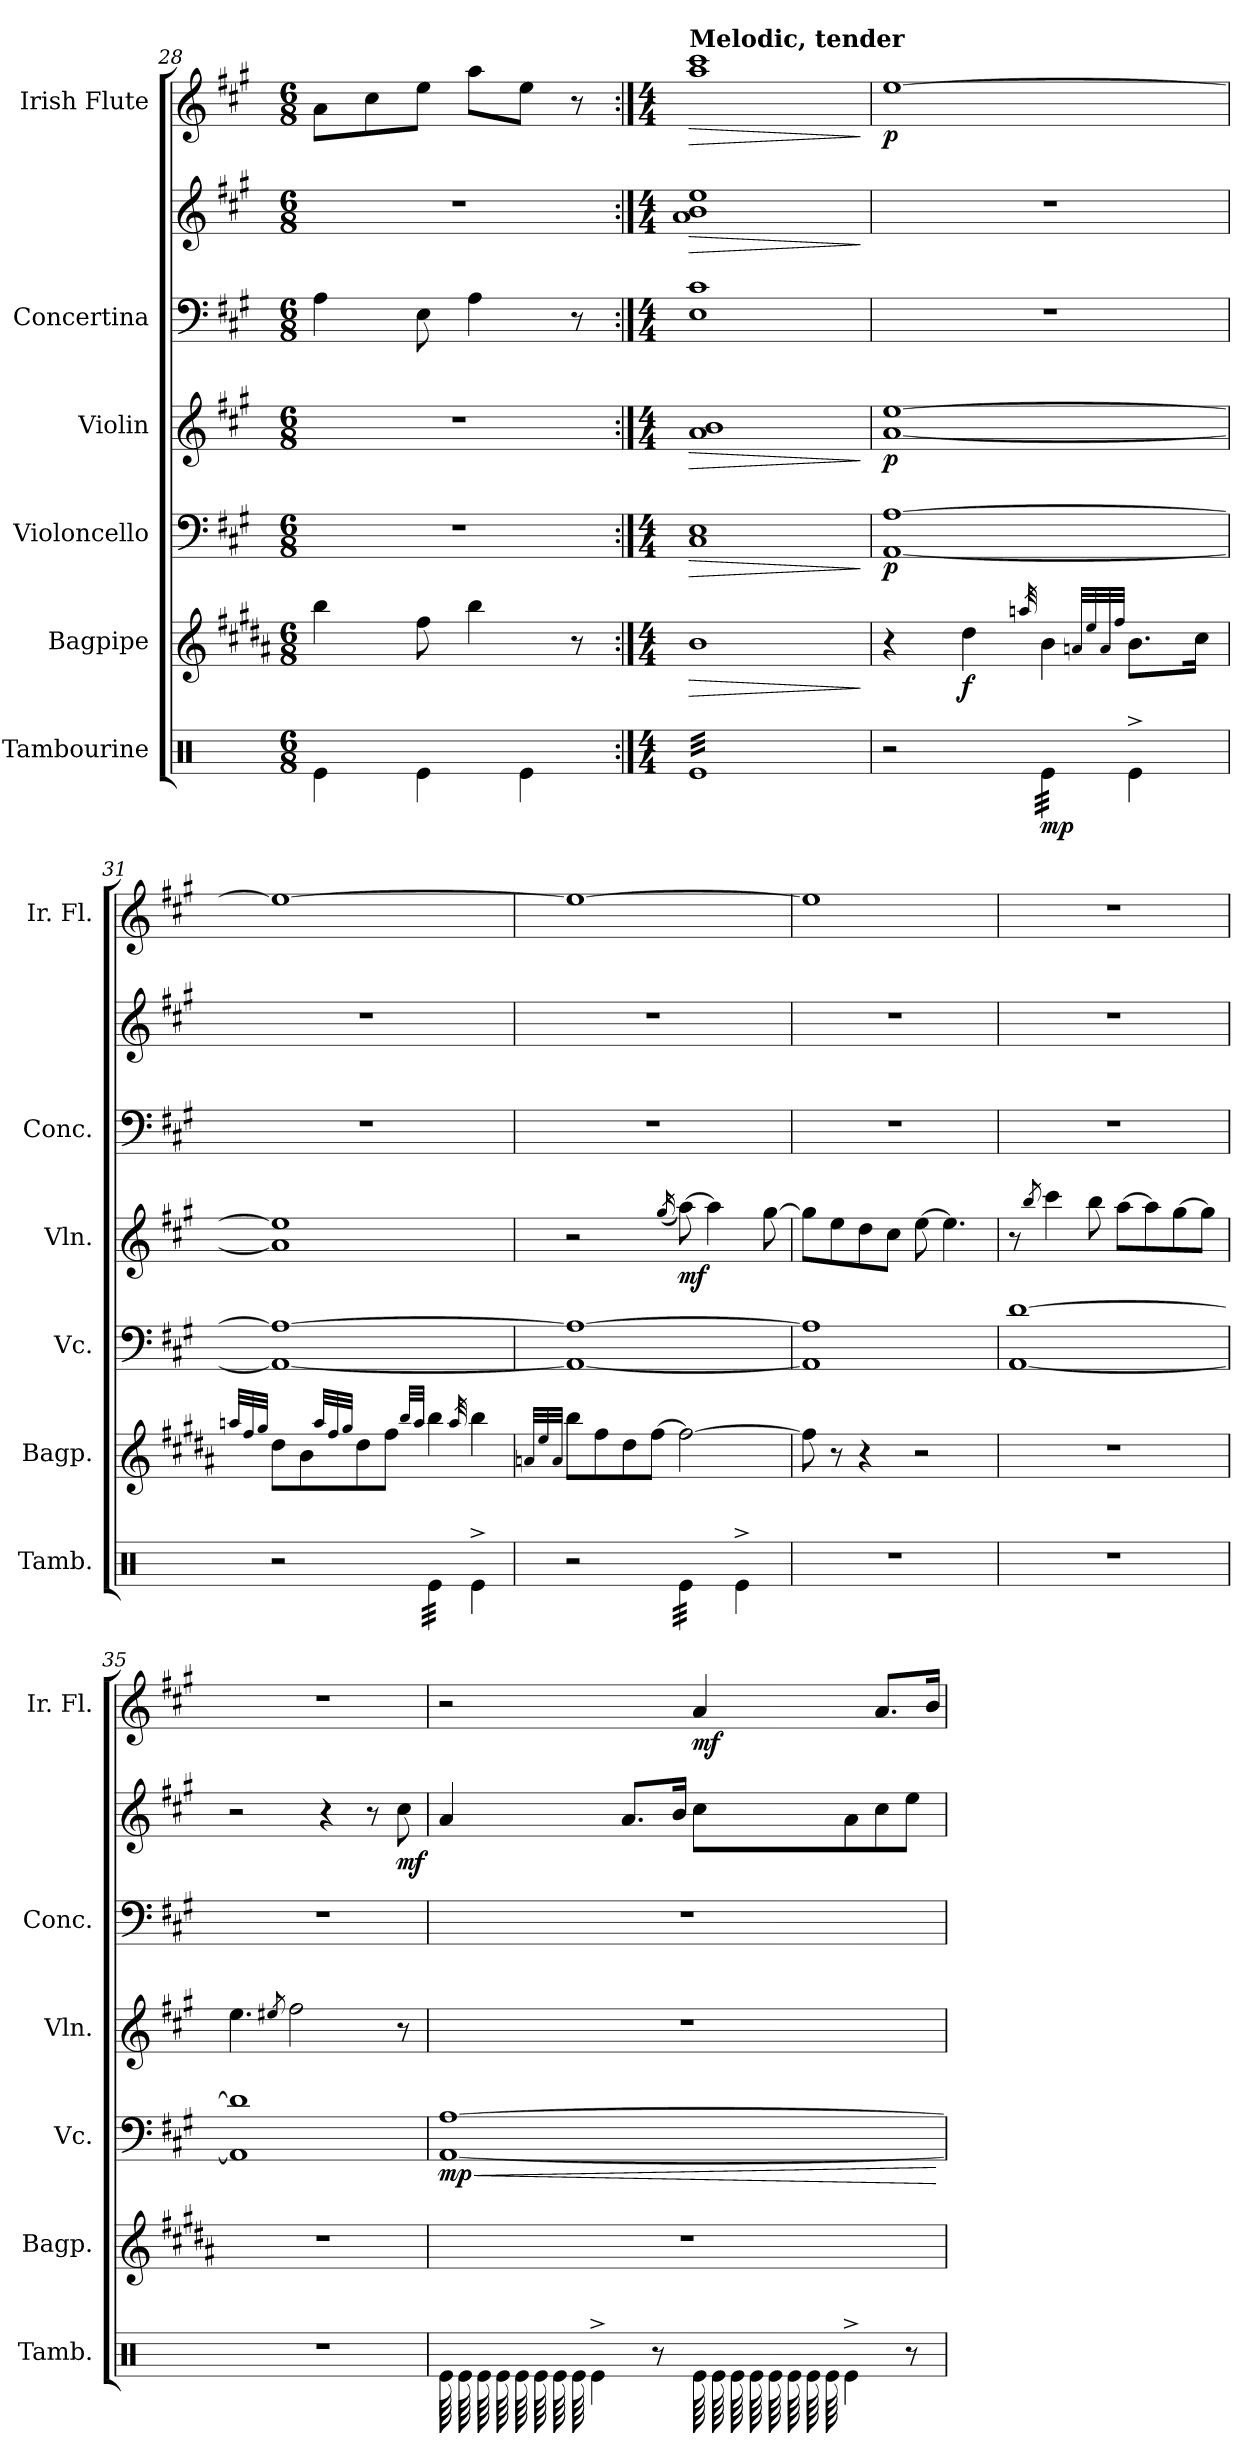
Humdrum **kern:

**kern	**dynam	**kern	**dynam	**kern	**dynam	**kern	**dynam	**kern	**kern	**dynam	**kern	**dynam
*part6	*part6	*part5	*part5	*part4	*part4	*part3	*part3	*part2	*part2	*part2	*part1	*part1
*staff7	*staff7	*staff6	*staff6	*staff5	*staff5	*staff4	*staff4	*staff3	*staff2	*staff2/3	*staff1	*staff1
*I"Tambourine	*	*I"Bagpipe	*	*I"Violoncello	*	*I"Violin	*	*I"Concertina	*	*	*I"Irish Flute	*
*I'Tamb.	*	*I'Bagp.	*	*I'Vc.	*	*I'Vln.	*	*I'Conc.	*	*	*I'Ir. Fl.	*
*clefX	*	*clefG2	*	*clefF4	*	*clefG2	*	*clefF4	*clefG2	*	*clefG2	*
*	*	*ITrd1c2	*	*	*	*	*	*	*	*	*	*
*k[]	*	*k[f#c#g#]	*	*k[f#c#g#]	*	*k[f#c#g#]	*	*k[f#c#g#]	*k[f#c#g#]	*	*k[f#c#g#]	*
*M6/8	*	*M6/8	*	*M6/8	*	*M6/8	*	*M6/8	*M6/8	*	*M6/8	*
=28	=28	=28	=28	=28	=28	=28	=28	=28	=28	=28	=28	=28
4Re\	.	4aa\	.	2.r	.	2.r	.	4A\	2.r	.	8a\L	.
.	.	.	.	.	.	.	.	.	.	.	8cc#\	.
4Re\	.	8ee\	.	.	.	.	.	8E\	.	.	8ee\J	.
.	.	4aa\	.	.	.	.	.	4A\	.	.	8aa\L	.
4Re\	.	.	.	.	.	.	.	.	.	.	8ee\J	.
.	.	8r	.	.	.	.	.	8r	.	.	8r	.
!!LO:PB:g=z
=29:|!	=29:|!	=29:|!	=29:|!	=29:|!	=29:|!	=29:|!	=29:|!	=29:|!	=29:|!	=29:|!	=29:|!	=29:|!
*M4/4	*	*M4/4	*	*M4/4	*	*M4/4	*	*M4/4	*M4/4	*	*M4/4	*
*	*	*	*	*	*	*	*	*	*	*	*MM82	*
!	!	!	!	!	!	!	!	!	!	!	!LO:TX:a:B:t=Melodic, tender	!
!	!	!	!LO:HP:b	!	!LO:HP:b	!	!LO:HP:b	!	!	!LO:HP:b	!	!LO:HP:b
*tremolo	*	*	*	*	*	*	*	*	*	*	*	*
32ReLLL	.	1a	>	1C# 1E	>	1a 1b	>	1E 1c#	1a 1b 1ee	>	1aa 1ccc#	>
32Re	.	.	.	.	.	.	.	.	.	.	.	.
32Re	.	.	.	.	.	.	.	.	.	.	.	.
32Re	.	.	.	.	.	.	.	.	.	.	.	.
32Re	.	.	.	.	.	.	.	.	.	.	.	.
32Re	.	.	.	.	.	.	.	.	.	.	.	.
32Re	.	.	.	.	.	.	.	.	.	.	.	.
32Re	.	.	.	.	.	.	.	.	.	.	.	.
32Re	.	.	.	.	.	.	.	.	.	.	.	.
32Re	.	.	.	.	.	.	.	.	.	.	.	.
32Re	.	.	.	.	.	.	.	.	.	.	.	.
32Re	.	.	.	.	.	.	.	.	.	.	.	.
32Re	.	.	.	.	.	.	.	.	.	.	.	.
32Re	.	.	.	.	.	.	.	.	.	.	.	.
32Re	.	.	.	.	.	.	.	.	.	.	.	.
32Re	.	.	.	.	.	.	.	.	.	.	.	.
32Re	.	.	.	.	.	.	.	.	.	.	.	.
32Re	.	.	.	.	.	.	.	.	.	.	.	.
32Re	.	.	.	.	.	.	.	.	.	.	.	.
32Re	.	.	.	.	.	.	.	.	.	.	.	.
32Re	.	.	.	.	.	.	.	.	.	.	.	.
32Re	.	.	.	.	.	.	.	.	.	.	.	.
32Re	.	.	.	.	.	.	.	.	.	.	.	.
32Re	.	.	.	.	.	.	.	.	.	.	.	.
32Re	.	.	.	.	.	.	.	.	.	.	.	.
32Re	.	.	.	.	.	.	.	.	.	.	.	.
32Re	.	.	.	.	.	.	.	.	.	.	.	.
32Re	.	.	.	.	.	.	.	.	.	.	.	.
32Re	.	.	.	.	.	.	.	.	.	.	.	.
32Re	.	.	.	.	.	.	.	.	.	.	.	.
32Re	.	.	.	.	.	.	.	.	.	.	.	.
32ReJJJ	.	.	.	.	.	.	.	.	.	.	.	.
.	.	.	]	.	]	.	]	.	.	]	.	]
=30	=30	=30	=30	=30	=30	=30	=30	=30	=30	=30	=30	=30
!	!	!	!	!	!LO:DY:b	!	!LO:DY:b	!	!	!	!	!LO:DY:b
2r	.	4r	.	[1AA [1A	p	[1a [1ee	p	1r	1r	.	[1ee	p
!	!	!	!LO:DY:b	!	!	!	!	!	!	!	!	!
.	.	4cc#\	f	.	.	.	.	.	.	.	.	.
.	.	32qggn/	.	.	.	.	.	.	.	.	.	.
!	!LO:DY:b	!	!	!	!	!	!	!	!	!	!	!
32Re\LLL	mp	4a\	.	.	.	.	.	.	.	.	.	.
32Re\	.	.	.	.	.	.	.	.	.	.	.	.
32Re\	.	.	.	.	.	.	.	.	.	.	.	.
32Re\	.	.	.	.	.	.	.	.	.	.	.	.
32Re\	.	.	.	.	.	.	.	.	.	.	.	.
32Re\	.	.	.	.	.	.	.	.	.	.	.	.
32Re\	.	.	.	.	.	.	.	.	.	.	.	.
32Re\JJJ	.	.	.	.	.	.	.	.	.	.	.	.
*Xtremolo	*	*	*	*	*	*	*	*	*	*	*	*
.	.	32qgn/LLL	.	.	.	.	.	.	.	.	.	.
.	.	32qdd/	.	.	.	.	.	.	.	.	.	.
.	.	32qg/	.	.	.	.	.	.	.	.	.	.
.	.	32qee/JJJ	.	.	.	.	.	.	.	.	.	.
4Re^\	.	8.a\L	.	.	.	.	.	.	.	.	.	.
.	.	16b\Jk	.	.	.	.	.	.	.	.	.	.
=31	=31	=31	=31	=31	=31	=31	=31	=31	=31	=31	=31	=31
.	.	32qggn/LLL	.	.	.	.	.	.	.	.	.	.
.	.	32qee/	.	.	.	.	.	.	.	.	.	.
.	.	32qff#/JJJ	.	.	.	.	.	.	.	.	.	.
2r	.	8cc#\L	.	1AA_ 1A_	.	1a] 1ee]	.	1r	1r	.	1ee_	.
.	.	8a\	.	.	.	.	.	.	.	.	.	.
.	.	32qgg/LLL	.	.	.	.	.	.	.	.	.	.
.	.	32qee/	.	.	.	.	.	.	.	.	.	.
.	.	32qff#/JJJ	.	.	.	.	.	.	.	.	.	.
.	.	8cc#\	.	.	.	.	.	.	.	.	.	.
.	.	8ee\J	.	.	.	.	.	.	.	.	.	.
.	.	32qaa/LLL	.	.	.	.	.	.	.	.	.	.
.	.	32qgg/JJJ	.	.	.	.	.	.	.	.	.	.
*tremolo	*	*	*	*	*	*	*	*	*	*	*	*
32Re\LLL	.	4aa\	.	.	.	.	.	.	.	.	.	.
32Re\	.	.	.	.	.	.	.	.	.	.	.	.
32Re\	.	.	.	.	.	.	.	.	.	.	.	.
32Re\	.	.	.	.	.	.	.	.	.	.	.	.
32Re\	.	.	.	.	.	.	.	.	.	.	.	.
32Re\	.	.	.	.	.	.	.	.	.	.	.	.
32Re\	.	.	.	.	.	.	.	.	.	.	.	.
32Re\JJJ	.	.	.	.	.	.	.	.	.	.	.	.
*Xtremolo	*	*	*	*	*	*	*	*	*	*	*	*
.	.	32qgg/	.	.	.	.	.	.	.	.	.	.
4Re^\	.	4aa\	.	.	.	.	.	.	.	.	.	.
!!LO:PB:g=z
=32	=32	=32	=32	=32	=32	=32	=32	=32	=32	=32	=32	=32
.	.	32qgn/LLL	.	.	.	.	.	.	.	.	.	.
.	.	32qdd/	.	.	.	.	.	.	.	.	.	.
.	.	32qg/JJJ	.	.	.	.	.	.	.	.	.	.
2r	.	8aa\L	.	1AA_ 1A_	.	2r	.	1r	1r	.	1ee_	.
.	.	8ee\	.	.	.	.	.	.	.	.	.	.
.	.	8cc#\	.	.	.	.	.	.	.	.	.	.
.	.	[8ee\J	.	.	.	.	.	.	.	.	.	.
.	.	.	.	.	.	(16qgg#/	.	.	.	.	.	.
!	!	!	!	!	!	!	!LO:DY:b	!	!	!	!	!
*tremolo	*	*	*	*	*	*	*	*	*	*	*	*
32Re\LLL	.	2ee\_	.	.	.	[8aa\)	mf	.	.	.	.	.
32Re\	.	.	.	.	.	.	.	.	.	.	.	.
32Re\	.	.	.	.	.	.	.	.	.	.	.	.
32Re\	.	.	.	.	.	.	.	.	.	.	.	.
32Re\	.	.	.	.	.	4aa\]	.	.	.	.	.	.
32Re\	.	.	.	.	.	.	.	.	.	.	.	.
32Re\	.	.	.	.	.	.	.	.	.	.	.	.
32Re\JJJ	.	.	.	.	.	.	.	.	.	.	.	.
*Xtremolo	*	*	*	*	*	*	*	*	*	*	*	*
4Re^\	.	.	.	.	.	.	.	.	.	.	.	.
.	.	.	.	.	.	[8gg#\	.	.	.	.	.	.
=33	=33	=33	=33	=33	=33	=33	=33	=33	=33	=33	=33	=33
1r	.	8ee\]	.	1AA] 1A]	.	8gg#\L]	.	1r	1r	.	1ee]	.
.	.	8r	.	.	.	8ee\	.	.	.	.	.	.
.	.	4r	.	.	.	8dd\	.	.	.	.	.	.
.	.	.	.	.	.	8cc#\J	.	.	.	.	.	.
.	.	2r	.	.	.	[8ee\	.	.	.	.	.	.
.	.	.	.	.	.	4.ee\]	.	.	.	.	.	.
=34	=34	=34	=34	=34	=34	=34	=34	=34	=34	=34	=34	=34
1r	.	1r	.	[1AA [1d	.	8r	.	1r	1r	.	1r	.
.	.	.	.	.	.	8qbb/	.	.	.	.	.	.
.	.	.	.	.	.	4ccc#\	.	.	.	.	.	.
.	.	.	.	.	.	8bb\	.	.	.	.	.	.
.	.	.	.	.	.	[8aa\L	.	.	.	.	.	.
.	.	.	.	.	.	8aa\]	.	.	.	.	.	.
.	.	.	.	.	.	[8gg#\	.	.	.	.	.	.
.	.	.	.	.	.	8gg#\J]	.	.	.	.	.	.
=35	=35	=35	=35	=35	=35	=35	=35	=35	=35	=35	=35	=35
1r	.	1r	.	1AA] 1d]	.	4.ee\	.	1r	2r	.	1r	.
.	.	.	.	.	.	8qee#X/	.	.	.	.	.	.
.	.	.	.	.	.	2ff#\	.	.	.	.	.	.
.	.	.	.	.	.	.	.	.	4r	.	.	.
.	.	.	.	.	.	.	.	.	8r	.	.	.
!	!	!	!	!	!	!	!	!	!	!LO:DY:b	!	!
.	.	.	.	.	.	8r	.	.	8cc#\	mf	.	.
!!LO:PB:g=z
=36	=36	=36	=36	=36	=36	=36	=36	=36	=36	=36	=36	=36
!	!	!	!	!	!LO:HP:b	!	!	!	!	!	!	!
!	!	!	!	!	!LO:DY:n=1:b	!	!	!	!	!	!	!
*tremolo	*	*	*	*	*	*	*	*	*	*	*	*
64Re\	.	1r	.	[1AA [1A	< mp	1r	.	1r	4a/	.	2r	.
64Re\	.	.	.	.	.	.	.	.	.	.	.	.
64Re\	.	.	.	.	.	.	.	.	.	.	.	.
64Re\	.	.	.	.	.	.	.	.	.	.	.	.
64Re\	.	.	.	.	.	.	.	.	.	.	.	.
64Re\	.	.	.	.	.	.	.	.	.	.	.	.
64Re\	.	.	.	.	.	.	.	.	.	.	.	.
64Re\	.	.	.	.	.	.	.	.	.	.	.	.
*Xtremolo	*	*	*	*	*	*	*	*	*	*	*	*
4Re^\	.	.	.	.	.	.	.	.	.	.	.	.
.	.	.	.	.	.	.	.	.	8.a/L	.	.	.
8r	.	.	.	.	.	.	.	.	.	.	.	.
.	.	.	.	.	.	.	.	.	16b/Jk	.	.	.
!	!	!	!	!	!	!	!	!	!	!	!	!LO:DY:b
*tremolo	*	*	*	*	*	*	*	*	*	*	*	*
64Re\	.	.	.	.	.	.	.	.	8cc#\L	.	4a/	mf
64Re\	.	.	.	.	.	.	.	.	.	.	.	.
64Re\	.	.	.	.	.	.	.	.	.	.	.	.
64Re\	.	.	.	.	.	.	.	.	.	.	.	.
64Re\	.	.	.	.	.	.	.	.	.	.	.	.
64Re\	.	.	.	.	.	.	.	.	.	.	.	.
64Re\	.	.	.	.	.	.	.	.	.	.	.	.
64Re\	.	.	.	.	.	.	.	.	.	.	.	.
*Xtremolo	*	*	*	*	*	*	*	*	*	*	*	*
4Re^\	.	.	.	.	.	.	.	.	8a\	.	.	.
.	.	.	.	.	.	.	.	.	8cc#\	.	8.a/L	.
8r	.	.	.	.	.	.	.	.	8ee\J	.	.	.
.	.	.	.	.	.	.	.	.	.	.	16b/Jk	.
.	.	.	.	.	[	.	.	.	.	.	.	.
=	=	=	=	=	=	=	=	=	=	=	=	=
*-	*-	*-	*-	*-	*-	*-	*-	*-	*-	*-	*-	*-
